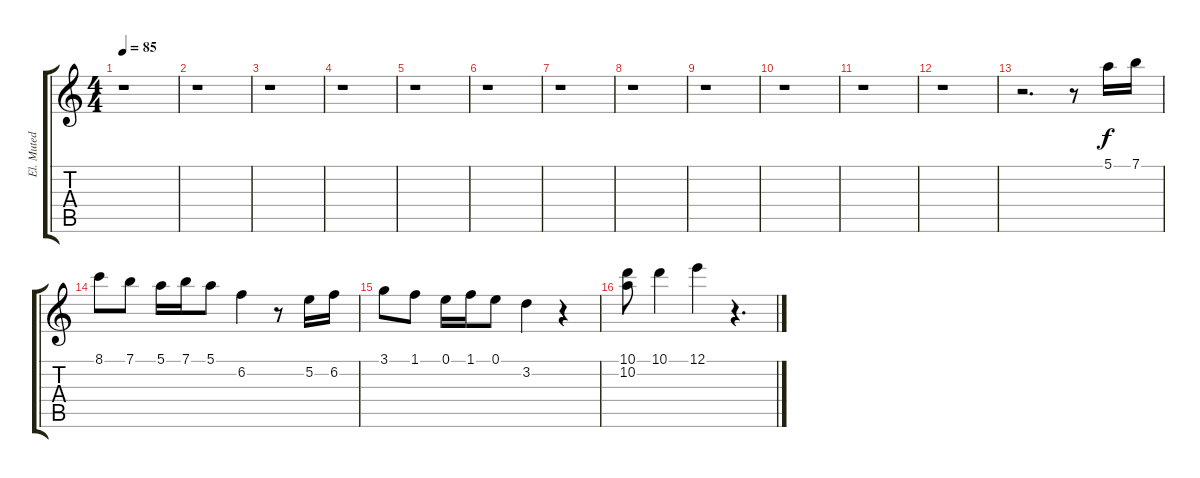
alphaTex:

\track ("El. Muted Solo" "El. Muted ") {instrument electricguitarmuted}
\staff {score tabs}
\tuning (E4 B3 G3 D3 A2 E2) {hide}
\ts (4 4)
\tempo 85
\clef g2
\ks c
r.1{dy f} |
r.1 |
r.1 |
r.1 |
r.1 |
r.1 |
r.1 |
r.1 |
r.1 |
r.1 |
r.1 |
r.1 |
r.2{d} r.8 5.1.16 7.1.16 |
8.1.8 7.1.8 5.1.16 7.1.16 5.1.8 6.2.4 r.8 5.2.16 6.2.16 |
3.1.8 1.1.8 0.1.16 1.1.16 0.1.8 3.2.4 r.4 |
(10.1 10.2).8 10.1.4 12.1.4 r.4{d}
